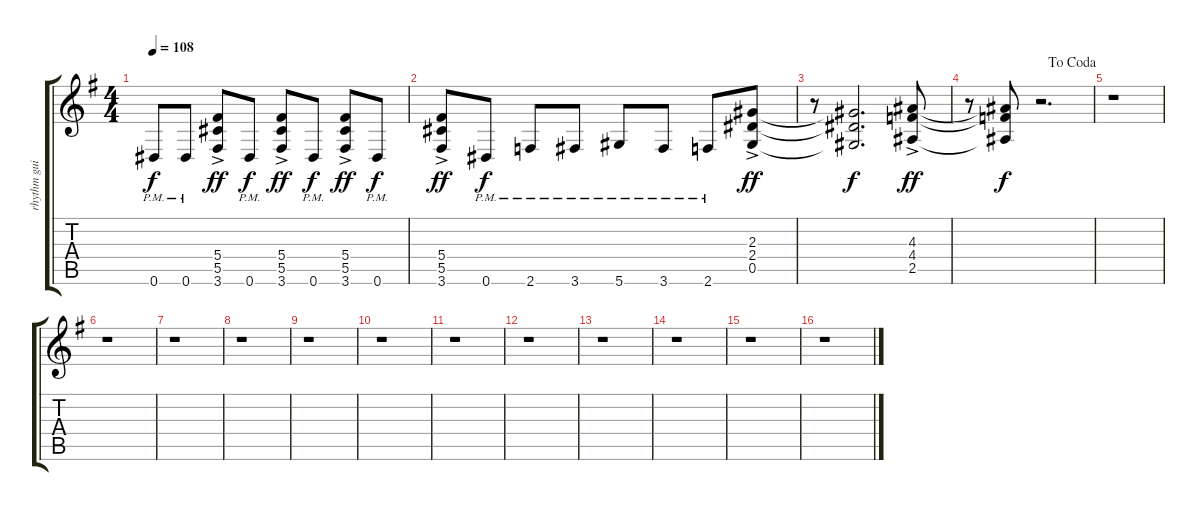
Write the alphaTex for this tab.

\track ("rhythm guitar (distortion)" "rhythm gui") {instrument distortionguitar}
\staff {score tabs}
\tuning (Eb4 Bb3 Gb3 Db3 Ab2 Eb2) {hide}
\ts (4 4)
\tempo 108
\clef g2
\ks g
0.6{pm}.8{dy f} 0.6{pm}.8 (5.4{ac} 5.5{ac} 3.6{ac}).8{dy ff} 0.6{pm}.8{dy f} (5.4{ac} 5.5{ac} 3.6{ac}).8{dy ff} 0.6{pm}.8{dy f} (5.4{ac} 5.5{ac} 3.6{ac}).8{dy ff} 0.6{pm}.8{dy f} |
(5.4{ac} 5.5{ac} 3.6{ac}).8{dy ff} 0.6{pm}.8{dy f} 2.6{pm}.8 3.6{pm}.8 5.6{pm}.8 3.6{pm}.8 2.6{pm}.8 (2.3{ac} 2.4{ac} 0.5{ac}).8{dy ff} |
r.8 (2.3{t} 2.4{t} 0.5{t}).2{d dy f} (4.3{ac} 4.4{ac} 2.5{ac}).8{dy ff} |
\jump dacoda
r.8 (4.3{t} 4.4{t} 2.5{t}).8{dy f} r.2{d} |
r.1 |
r.1 |
r.1 |
r.1 |
r.1 |
r.1 |
r.1 |
r.1 |
r.1 |
r.1 |
r.1 |
r.1
